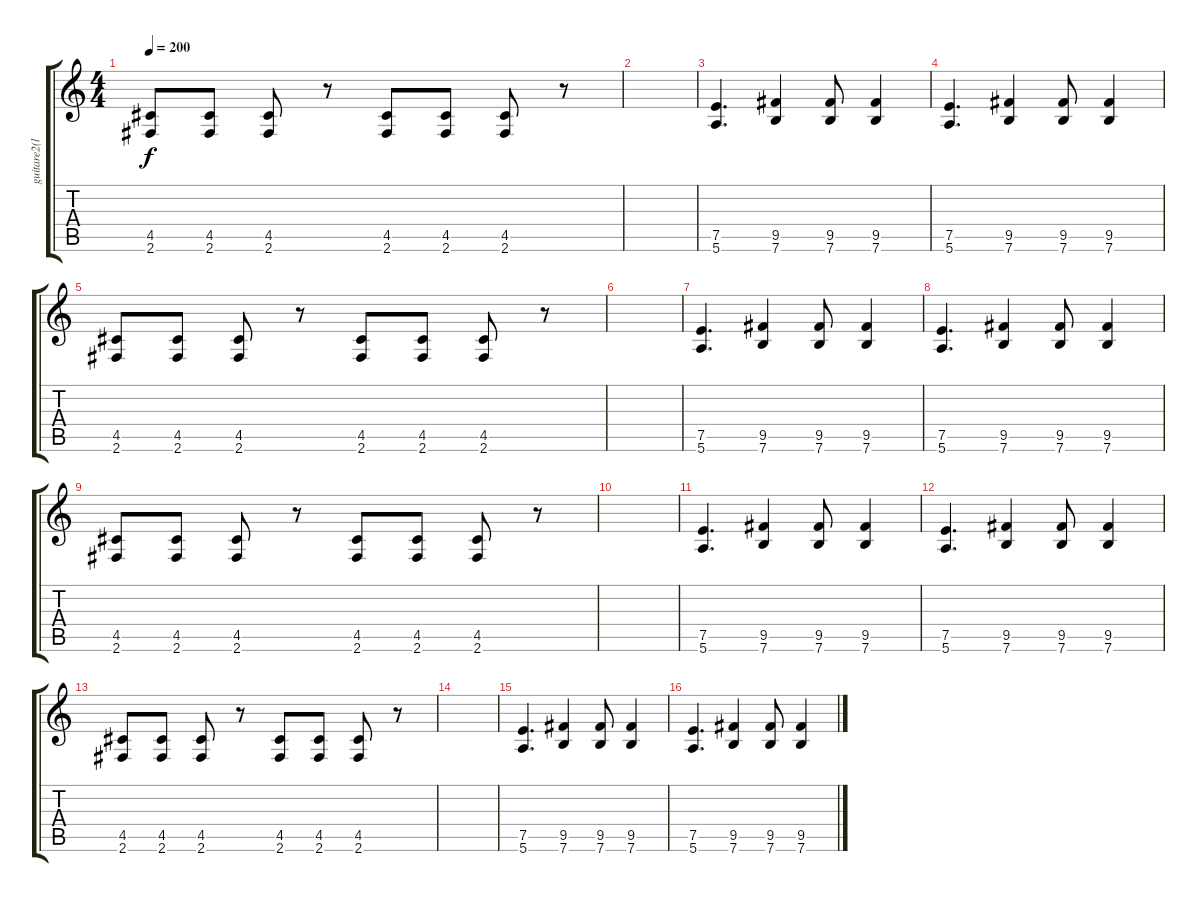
\track ("guitare2(lars)" "guitare2(l") {instrument distortionguitar}
\staff {score tabs}
\tuning (E4 B3 G3 D3 A2 E2) {hide}
\ts (4 4)
\tempo 200
\clef g2
\ks c
(4.5 2.6).8{dy f} (4.5 2.6).8 (4.5 2.6).8 r.8 (4.5 2.6).8 (4.5 2.6).8 (4.5 2.6).8 r.8 |
|
(7.5 5.6).4{d} (9.5 7.6).4 (9.5 7.6).8 (9.5 7.6).4 |
(7.5 5.6).4{d} (9.5 7.6).4 (9.5 7.6).8 (9.5 7.6).4 |
(4.5 2.6).8 (4.5 2.6).8 (4.5 2.6).8 r.8 (4.5 2.6).8 (4.5 2.6).8 (4.5 2.6).8 r.8 |
|
(7.5 5.6).4{d} (9.5 7.6).4 (9.5 7.6).8 (9.5 7.6).4 |
(7.5 5.6).4{d} (9.5 7.6).4 (9.5 7.6).8 (9.5 7.6).4 |
(4.5 2.6).8 (4.5 2.6).8 (4.5 2.6).8 r.8 (4.5 2.6).8 (4.5 2.6).8 (4.5 2.6).8 r.8 |
|
(7.5 5.6).4{d} (9.5 7.6).4 (9.5 7.6).8 (9.5 7.6).4 |
(7.5 5.6).4{d} (9.5 7.6).4 (9.5 7.6).8 (9.5 7.6).4 |
(4.5 2.6).8 (4.5 2.6).8 (4.5 2.6).8 r.8 (4.5 2.6).8 (4.5 2.6).8 (4.5 2.6).8 r.8 |
|
(7.5 5.6).4{d} (9.5 7.6).4 (9.5 7.6).8 (9.5 7.6).4 |
(7.5 5.6).4{d} (9.5 7.6).4 (9.5 7.6).8 (9.5 7.6).4
